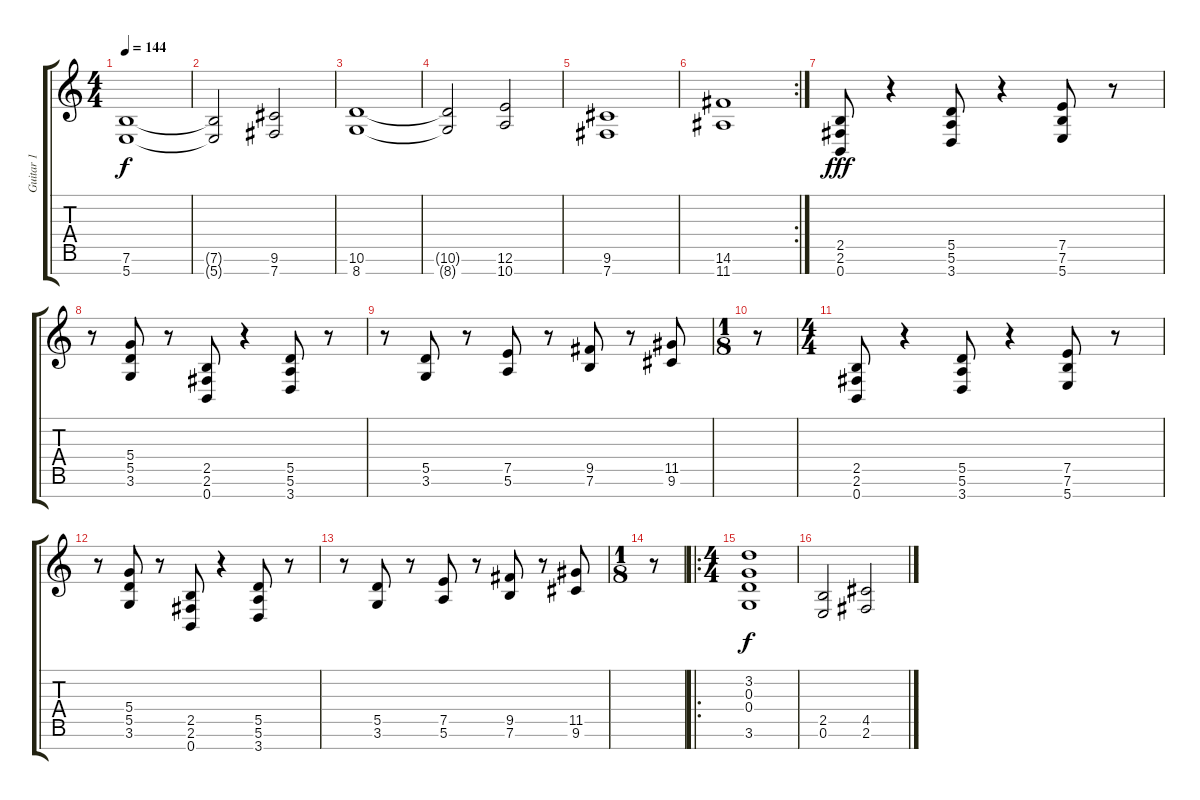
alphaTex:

\track ("Guitar 1" "Guitar 1") {instrument distortionguitar}
\staff {score tabs}
\tuning (E4 B3 G3 D3 A2 E2 B1) {hide}
\ts (4 4)
\tempo 144
\clef g2
\ks c
(7.6 5.7).1{dy f} |
(7.6{t} 5.7{t}).2 (9.6 7.7).2 |
(10.6 8.7).1 |
(10.6{t} 8.7{t}).2 (12.6 10.7).2 |
(9.6 7.7).1 |
\rc 2
(14.6 11.7).1 |
(2.5 2.6 0.7).8{dy fff} r.4 (5.5 5.6 3.7).8 r.4 (7.5 7.6 5.7).8 r.8 |
r.8 (5.4 5.5 3.6).8 r.8 (2.5 2.6 0.7).8 r.4 (5.5 5.6 3.7).8 r.8 |
r.8 (5.5 3.6).8 r.8 (7.5 5.6).8 r.8 (9.5 7.6).8 r.8 (11.5 9.6).8 |
\ts (1 8)
r.8 |
\ts (4 4)
(2.5 2.6 0.7).8 r.4 (5.5 5.6 3.7).8 r.4 (7.5 7.6 5.7).8 r.8 |
r.8 (5.4 5.5 3.6).8 r.8 (2.5 2.6 0.7).8 r.4 (5.5 5.6 3.7).8 r.8 |
r.8 (5.5 3.6).8 r.8 (7.5 5.6).8 r.8 (9.5 7.6).8 r.8 (11.5 9.6).8 |
\ts (1 8)
r.8 |
\ro
\ts (4 4)
(3.2 0.3 0.4 3.6).1{dy f} |
(2.5 0.6).2 (4.5 2.6).2
